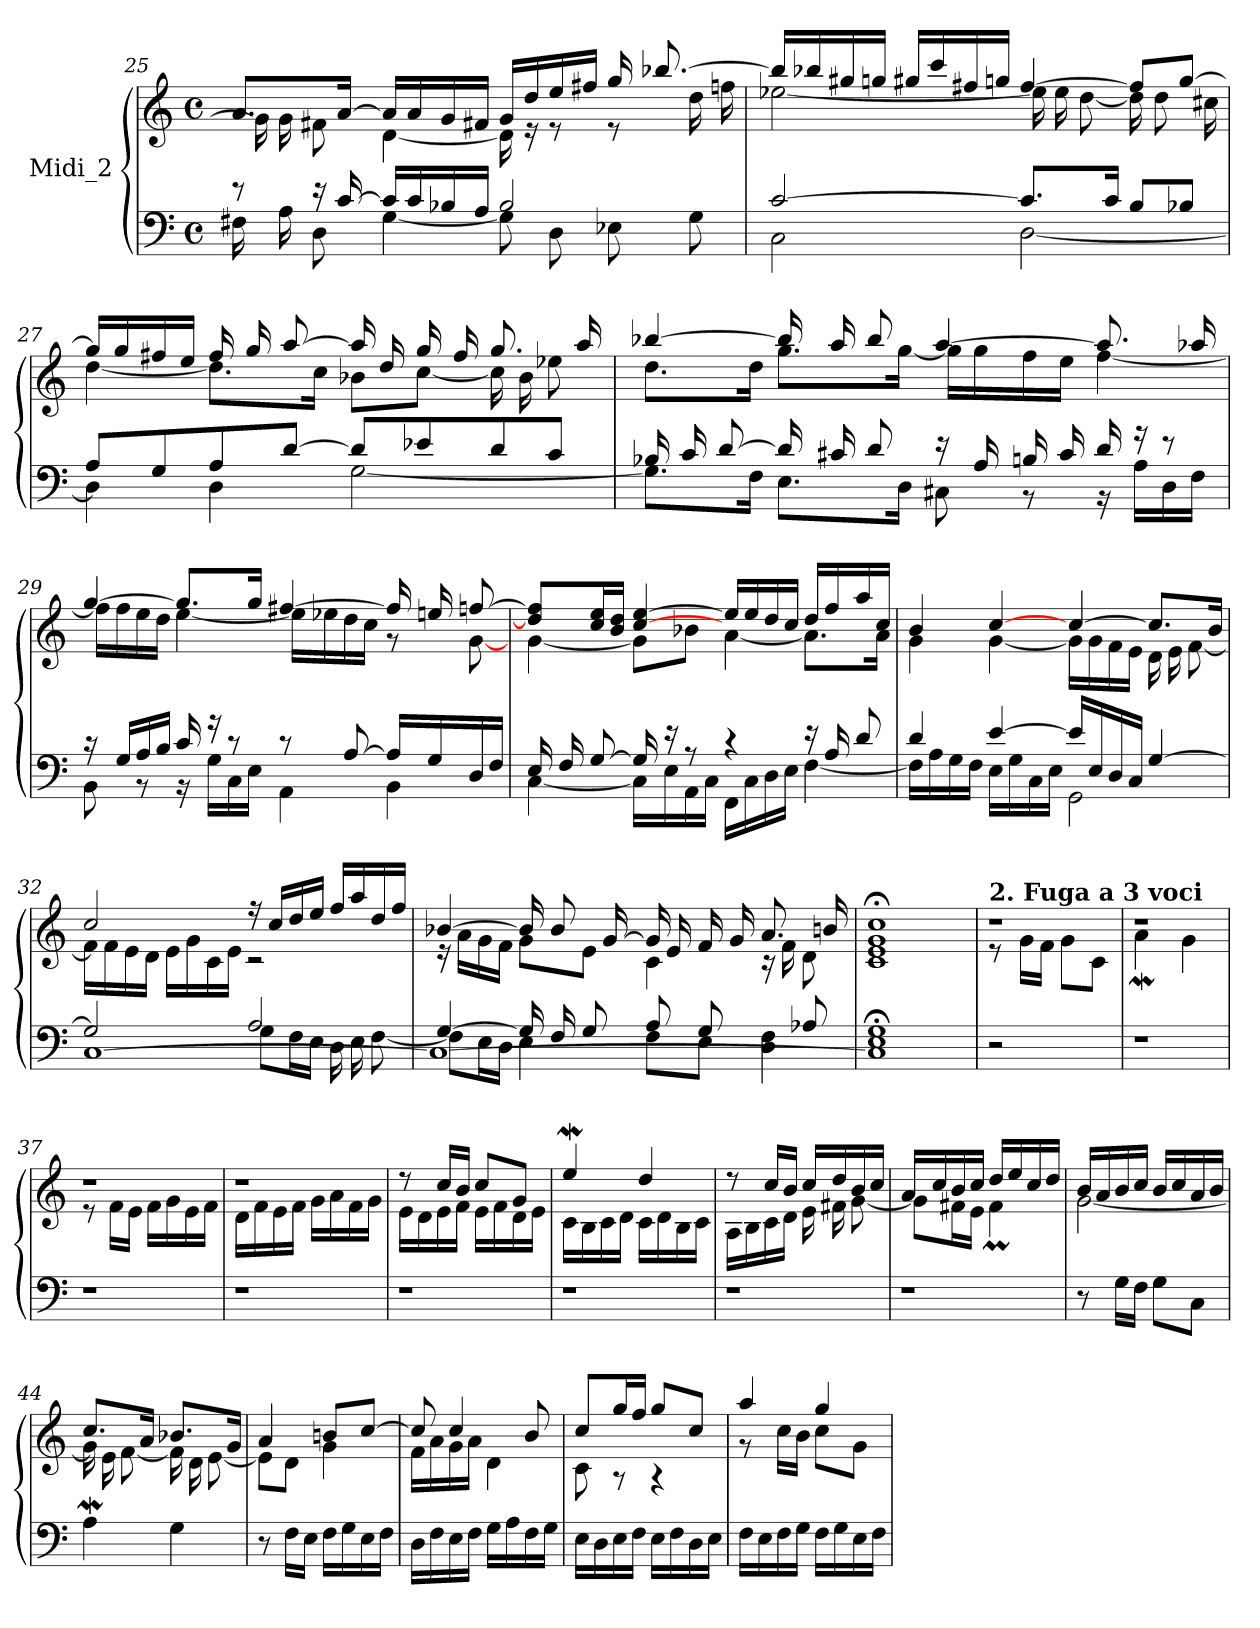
**kern	**kern
*part1	*part1
*staff2	*staff1
*I"Midi_2	*
*clefF4	*clefG2
*k[]	*k[]
*C:	*C:
*M4/4	*M4/4
*met(c)	*met(c)
=25	=25
*^	*^
8r	16F#XLL	8.a/L	16g\LL]
.	16A	.	16g\
16r	8DJ	.	8f#X\J
[16c/	.	[16a/J	.
16cLL]	[4G\	16aLL]	[4d\
16c	.	16a	.
16B-X	.	16g	.
16AJJ	.	16f#XJJ	.
2B-/	8G\L]	16gLL	16d\]
.	.	16dd	16r
.	8D\	16ee	8r
.	.	16ff#XJJ	.
.	8E-X\	16ggLL	8r
.	.	[8.bb-XJ	.
.	8G\J	.	16dd\LL
.	.	.	16ff\JJ
!!LO:LB:g=z	!!
=26	=26	=26	=26
[2c/	2C\	16bb-/LL]	[2ee-X\
.	.	16bb-/	.
.	.	16gg#X/	.
.	.	16ggn/JJ	.
.	.	16gg#X/LL	.
.	.	16ccc/	.
.	.	16ff#X/	.
.	.	16ggn/JJ	.
8.c/L]	[2D\	[4ff#/	16ee-\LL]
.	.	.	16ee-\
.	.	.	[8dd\J
16c/J	.	.	.
8B/L	.	8ff#/L]	16dd\LL]
.	.	.	8dd\
8B-X/J	.	[8gg/J	.
.	.	.	16cc#X\J
=27	=27	=27	=27
8A/L	4D\]	16gg/LL]	[4dd\
.	.	16gg/	.
8G/	.	16ff#X/	.
.	.	16ee/JJ	.
8A/	4D\	16ff#/LL	8.dd\L]
.	.	16gg/	.
[8d/J	.	[8aa/J	.
.	.	.	16cc\J
8dL]	[2G\	16aa/LL]	8b-X\L
.	.	16dd/	.
8e-X	.	16gg/	[8cc\J
.	.	16ff#/JJ	.
8d	.	8.gg/L	16cc\LL]
.	.	.	16b-\
8cJ	.	.	8ee-X\J
.	.	16aa/J	.
=28	=28	=28	=28
16B-XLL	8.G\L]	[4bb-X/	8.dd\L
16c	.	.	.
[8dJ	.	.	.
.	16F\J	.	16dd\J
16d/LL]	8.E\L	16bb-/LL]	8.gg\L
16c#X/	.	16aa/	.
8d/J	.	8bb-/J	.
.	16D\J	.	[16gg\J
16r	8C#X\	[4aa/	16ggLL]
16ALL	.	.	16gg
16Bn	8r	.	16ff
16c#JJ	.	.	16eeJJ
16d/	16r	8.aa/L]	[4ff\
16r	16A\LL	.	.
8r	16D\	.	.
.	16F\JJ	16aa-X/J	.
!!LO:LB:g=z	!!
=29	=29	=29	=29
16r	8BB\	[4gg/	16ffLL]
16GLL	.	.	16ff
16A	8r	.	16ee
16BJJ	.	.	16ddJJ
16c/	16r	8.gg/L]	[4ee\
16r	16G\LL	.	.
8r	16C\	.	.
.	16E\JJ	16gg/J	.
8r	4AA\	[4ff#X/	16ee\LL]
.	.	.	16ee-X\
[8A/	.	.	16dd\
.	.	.	16cc\JJ
16ALL]	4BB\	16ff#LL]	8r
16G	.	16ee	.
16D	.	[8ffnJ	[8g\
16FJJ	.	.	.
=30	=30	=30	=30
16ELL	[4C\	8dd/] 8ff/]L	[4g\
16F	.	.	.
[8GJ	.	16cc/ 16ee/L	.
.	.	16b/ 16dd/JJ	.
16G/]	16C\LL]	[4cc/ [4ee/	8g\L]
16r	16E\	.	.
8r	16AA\	.	8b-X\J
.	16C\JJ	.	.
4r	16FFLL	16eeLL]	[4a\
.	16C	16ee	.
.	16D	16dd	.
.	16EJJ	16ccJJ	.
16r	[4F\	16dd/LL	8.aL]
16A/LL	.	16ff/	.
8d/J	.	16aa/	.
.	.	16cc/JJ	16aJ
=31	=31	=31	=31
4d/	16F\LL]	4b/	4g\
.	16A\	.	.
.	16G\	.	.
.	16F\JJ	.	.
[4e/	16ELL	[4cc/	[4g\
.	16G	.	.
.	16C	.	.
.	16EJJ	.	.
16e/LL]	2GG\	[4cc/	16gLL]
16E/	.	.	16g
16D/	.	.	16f
16C/JJ	.	.	16eJJ
[4G/	.	8.cc/L]	16dLL
.	.	.	16e
.	.	.	[8fJ
.	.	16b/J	.
!!LO:LB:g=z	!!
=32	=32	=32	=32
*	*^	*	*
2G/]	2ryy	[1C\	2cc/	16f\LL]
.	.	.	.	16f\
.	.	.	.	16e\
.	.	.	.	16d\JJ
.	.	.	.	16e\LL
.	.	.	.	16g\
.	.	.	.	16c\
.	.	.	.	16e\JJ
2A/	8G\L	.	16r	2r
.	.	.	16ccLL	.
.	16F\L	.	16dd	.
.	16E\JJ	.	16eeJJ	.
.	16D\LL	.	16ff/LL	.
.	16E\	.	16aa/	.
.	[8F\J	.	16dd/	.
.	.	.	16ff/JJ	.
=33	=33	=33	=33	=33
[4G/	8F\L]	1C\_	[4b-X/	16r
.	.	.	.	16a\LL
.	16E\L	.	.	16g\
.	16D\JJ	.	.	16f\JJ
16G/LL]	4E\	.	16b-/LL]	8g\L
16F/	.	.	8b-/	.
8G/J	.	.	.	8e\J
.	.	.	[16g/J	.
8A/L	8F\L	.	16g/LL]	4c\
.	.	.	16e/	.
8G/J	8E\J	.	16f/	.
.	.	.	16g/JJ	.
8ryy	4D\ 4F\	.	8.a/L	16r
.	.	.	.	16f\LL
8A-X/	.	.	.	8d\J
.	.	.	16bn/J	.
=34	=34	=34	=34	=34
1G;</	1E\	1C\]	1cc;</	1c\ 1e\ 1g\
!!LO:LB:g=z	!!
=35	=35	=35	=35	=35
!	!	!	!LO:TX:a:B:t=2. Fuga a 3 voci	!
!LO:N:vis=1	!	!	!LO:N:vis=1	!
*v	*v	*v	*	*
2r	2r	8r
.	.	16gLL
.	.	16fJJ
.	.	8gL
.	.	8cJ
=36	=36	=36
!LO:N:vis=1	!LO:N:vis=1	!
2r	2r	4aW\
.	.	4g\
=37	=37	=37
!LO:N:vis=1	!LO:N:vis=1	!
2r	2r	8r
.	.	16f\LL
.	.	16e\JJ
.	.	16fLL
.	.	16g
.	.	16e
.	.	16fJJ
=38	=38	=38
!LO:N:vis=1	!LO:N:vis=1	!
2r	2r	16d\LL
.	.	16f\
.	.	16e\
.	.	16f\JJ
.	.	16g\LL
.	.	16a\
.	.	16f\
.	.	16g\JJ
=39	=39	=39
!LO:N:vis=1	!	!
2r	8r	16e\LL
.	.	16d\
.	16cc/LL	16e\
.	16b/JJ	16f\JJ
.	8cc/L	16e\LL
.	.	16f\
.	8g/J	16d\
.	.	16e\JJ
=40	=40	=40
!LO:N:vis=1	!	!
2r	4eeW/	16cLL
.	.	16B
.	.	16c
.	.	16dJJ
.	4dd/	16cLL
.	.	16d
.	.	16B
.	.	16cJJ
!!LO:LB:g=z	!!
=41	=41	=41
!LO:N:vis=1	!	!
2r	8r	16A\LL
.	.	16B\
.	16ccLL	16c\
.	16bJJ	16d\JJ
.	16ccLL	16e\LL
.	16dd	16f#X\
.	16b	[8g\J
.	16ccJJ	.
=42	=42	=42
!LO:N:vis=1	!	!
2r	16aLL	8gL]
.	16cc	.
.	16b	16f#XL
.	16ccJJ	16eJJ
.	16dd/LL	4f#m\
.	16ee/	.
.	16cc/	.
.	16dd/JJ	.
=43	=43	=43
8r	16bLL	[2g\
.	16a	.
16GLL	16b	.
16FJJ	16ccJJ	.
8GL	16b/LL	.
.	16cc/	.
8CJ	16a/	.
.	16b/JJ	.
=44	=44	=44
4AW	8.cc/L	16g\LL]
.	.	16e\
.	.	[8f\J
.	16a/J	.
4G	8.b-XL	16fLL]
.	.	16d
.	.	[8eJ
.	16gJ	.
=45	=45	=45
8r	4a/	8e\L]
16FLL	.	8d\J
16EJJ	.	.
16FLL	8bnL	4g\
16G	.	.
16E	[8ccJ	.
16FJJ	.	.
!!LO:LB:g=z	!!
=46	=46	=46
16DLL	8cc/]	16fLL
16F	.	16a
16E	4cc/	16g
16FJJ	.	16aJJ
16GLL	.	4d\
16A	.	.
16F	8b/	.
16GJJ	.	.
=47	=47	=47
16ELL	8cc/L	8c\
16D	.	.
16E	16gg/L	8r
16FJJ	16ff/JJ	.
16ELL	8gg/L	4r
16F	.	.
16D	8cc/J	.
16EJJ	.	.
=48	=48	=48
16FLL	4aa/	8r
16E	.	.
16F	.	16cc\LL
16GJJ	.	16b\JJ
16FLL	4gg/	8ccL
16G	.	.
16E	.	8gJ
16FJJ	.	.
*	*v	*v
=	=
*-	*-
